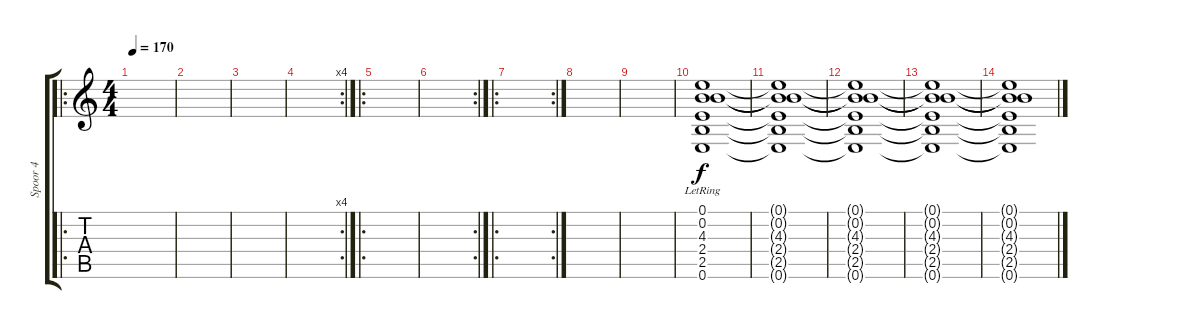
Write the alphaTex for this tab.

\track ("Spoor 4" "Spoor 4") {instrument distortionguitar}
\staff {score tabs}
\tuning (E4 B3 G3 D3 A2 E2) {hide}
\ro
\ts (4 4)
\tempo 170
\clef g2
\ks c
|
|
|
\rc 4
|
\ro
|
\rc 2
|
\ro
\rc 2
|
|
|
(0.1{lr} 0.2{lr} 4.3{lr} 2.4{lr} 2.5{lr} 0.6{lr}).1 |
(0.1{t} 0.2{t} 4.3{t} 2.4{t} 2.5{t} 0.6{t}).1 |
(0.1{t} 0.2{t} 4.3{t} 2.4{t} 2.5{t} 0.6{t}).1 |
(0.1{t} 0.2{t} 4.3{t} 2.4{t} 2.5{t} 0.6{t}).1 |
(0.1{t} 0.2{t} 4.3{t} 2.4{t} 2.5{t} 0.6{t}).1
